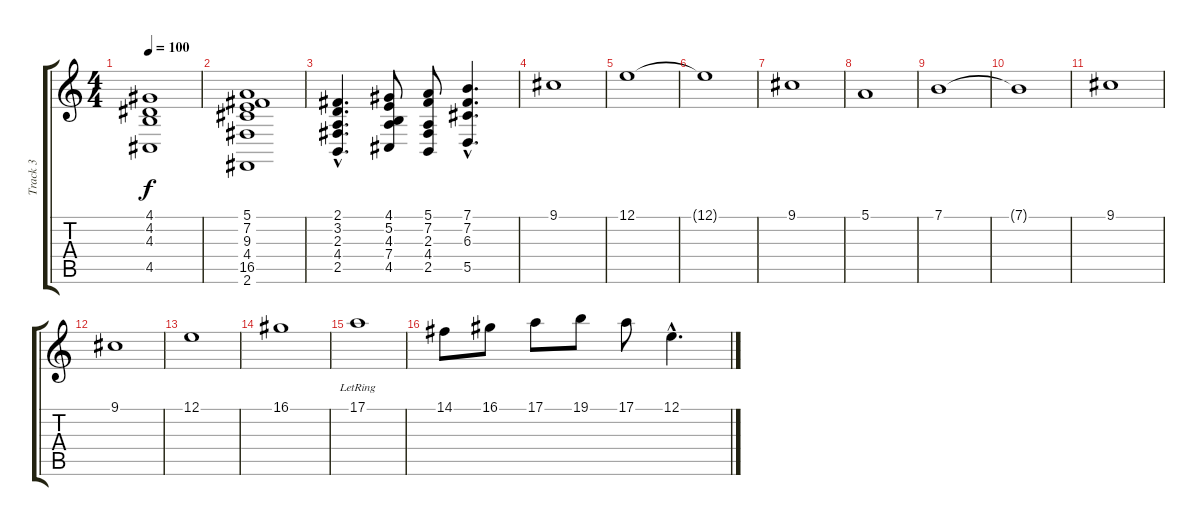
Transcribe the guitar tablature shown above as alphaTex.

\track ("Track 3" "Track 3") {instrument stringensemble1}
\staff {score tabs}
\tuning (E4 B3 G3 D3 A2 E2) {hide}
\ts (4 4)
\tempo 100
\clef g2
\ks c
(4.1 4.2 4.3 4.5).1{dy f} |
(5.1 7.2 9.3 4.4 16.5 2.6).1 |
(2.1{hac} 3.2{hac} 2.3{hac} 4.4{hac} 2.5{hac}).4{d} (4.1 5.2 4.3 7.4 4.5).8 (5.1 7.2 2.3 4.4 2.5).8 (7.1{hac} 7.2{hac} 6.3{hac} 5.5{hac}).4{d} |
9.1.1 |
12.1.1 |
12.1{t}.1 |
9.1.1 |
5.1.1 |
7.1.1 |
7.1{t}.1 |
9.1.1 |
9.1.1 |
12.1.1 |
16.1.1 |
17.1{lr}.1 |
14.1.8 16.1.8 17.1.8 19.1.8 17.1.8 12.1{hac}.4{d}
